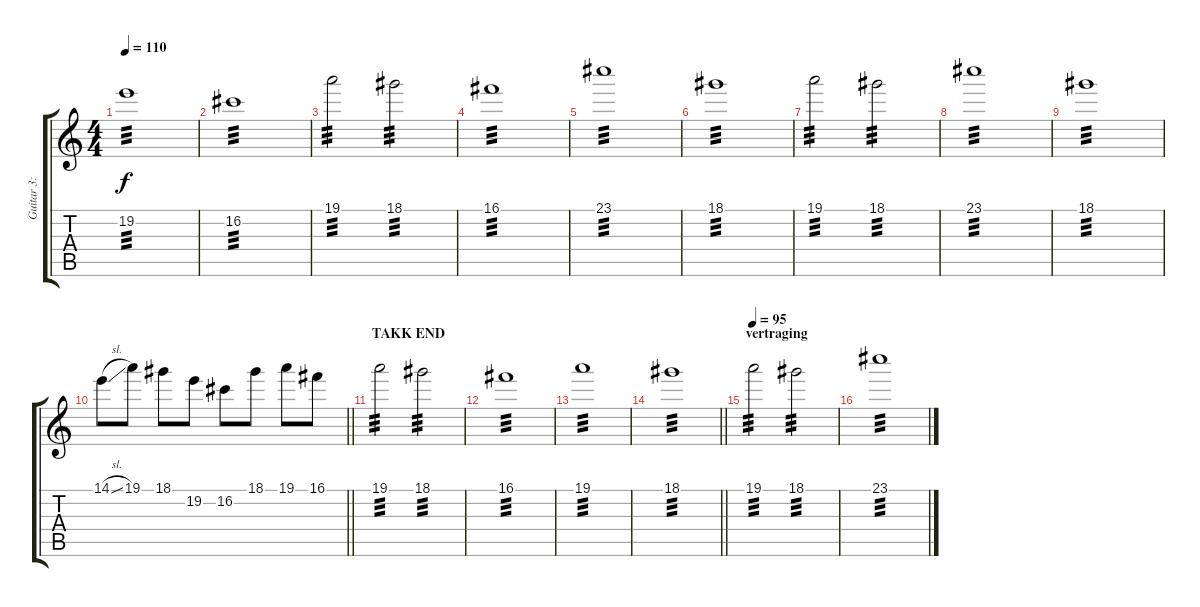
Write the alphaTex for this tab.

\track ("Guitar 3: Additional" "Guitar 3: ") {instrument distortionguitar}
\staff {score tabs}
\tuning (D4 A3 F3 C3 G2 C2) {hide}
\ts (4 4)
\tempo 110
\clef g2
\ks c
19.2.1{tp 3 dy f} |
16.2.1{tp 3} |
19.1.2{tp 3} 18.1.2{tp 3} |
16.1.1{tp 3} |
23.1.1{tp 3} |
18.1.1{tp 3} |
19.1.2{tp 3} 18.1.2{tp 3} |
23.1.1{tp 3} |
18.1.1{tp 3} |
\barLineRight lightlight
14.1{sl}.8 19.1.8 18.1.8 19.2.8 16.2.8 18.1.8 19.1.8 16.1.8 |
\section ("" "TAKK END")
19.1.2{tp 3} 18.1.2{tp 3} |
16.1.1{tp 3} |
19.1.1{tp 3} |
\barLineRight lightlight
18.1.1{tp 3} |
\section ("" "vertraging")
\tempo 95
19.1.2{tp 3} 18.1.2{tp 3} |
23.1.1{tp 3}
